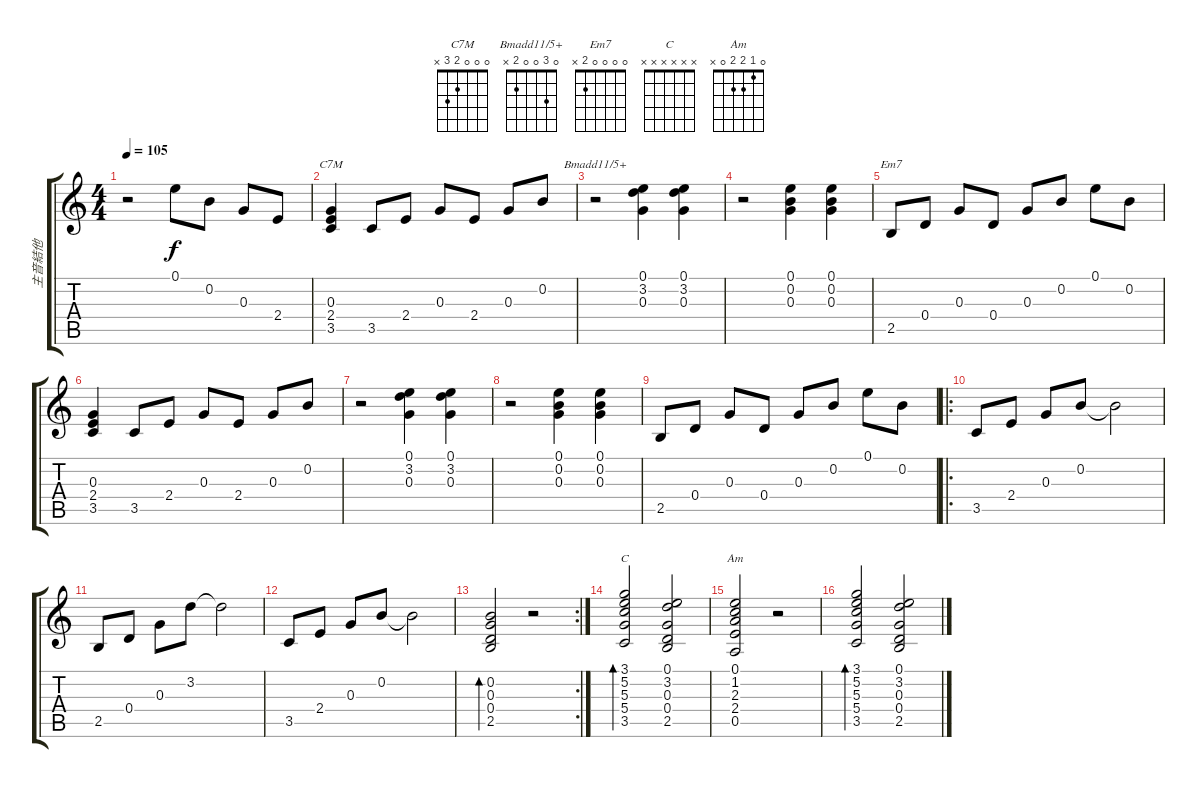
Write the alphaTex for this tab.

\track ("主音結他" "主音結他") {instrument distortionguitar}
\staff {score tabs}
\tuning (E4 B3 G3 D3 A2 E2) {hide}
\chord ("C7M" 0 0 0 2 3 x)
\chord ("Bmadd11/5+" 0 3 0 0 2 x)
\chord ("Em7" 0 0 0 0 2 x)
\chord ("C" x x x x x x)
\chord ("Am" 0 1 2 2 0 x)
\ts (4 4)
\tempo 105
\clef g2
\ks c
r.2{dy f instrument distortionguitar} 0.1.8 0.2.8 0.3.8 2.4.8 |
(0.3 2.4 3.5).4{ch "C7M"} 3.5.8 2.4.8 0.3.8 2.4.8 0.3.8 0.2.8 |
r.2{ch "Bmadd11/5+"} (0.1 3.2 0.3).4 (0.1 3.2 0.3).4 |
r.2 (0.1 0.2 0.3).4 (0.1 0.2 0.3).4 |
2.5.8{ch "Em7"} 0.4.8 0.3.8 0.4.8 0.3.8 0.2.8 0.1.8 0.2.8 |
(0.3 2.4 3.5).4 3.5.8 2.4.8 0.3.8 2.4.8 0.3.8 0.2.8 |
r.2 (0.1 3.2 0.3).4 (0.1 3.2 0.3).4 |
r.2 (0.1 0.2 0.3).4 (0.1 0.2 0.3).4 |
2.5.8 0.4.8 0.3.8 0.4.8 0.3.8 0.2.8 0.1.8 0.2.8 |
\ro
3.5.8 2.4.8 0.3.8 0.2.8 0.2{t}.2 |
2.5.8 0.4.8 0.3.8 3.2.8 3.2{t}.2 |
3.5.8 2.4.8 0.3.8 0.2.8 0.2{t}.2 |
\rc 2
(0.2 0.3 0.4 2.5).2{bd 480} r.2 |
(3.1 5.2 5.3 5.4 3.5).2{bd 240 ch "C"} (0.1 3.2 0.3 0.4 2.5).2 |
(0.1 1.2 2.3 2.4 0.5).2{ch "Am"} r.2 |
(3.1 5.2 5.3 5.4 3.5).2{bd 240} (0.1 3.2 0.3 0.4 2.5).2
